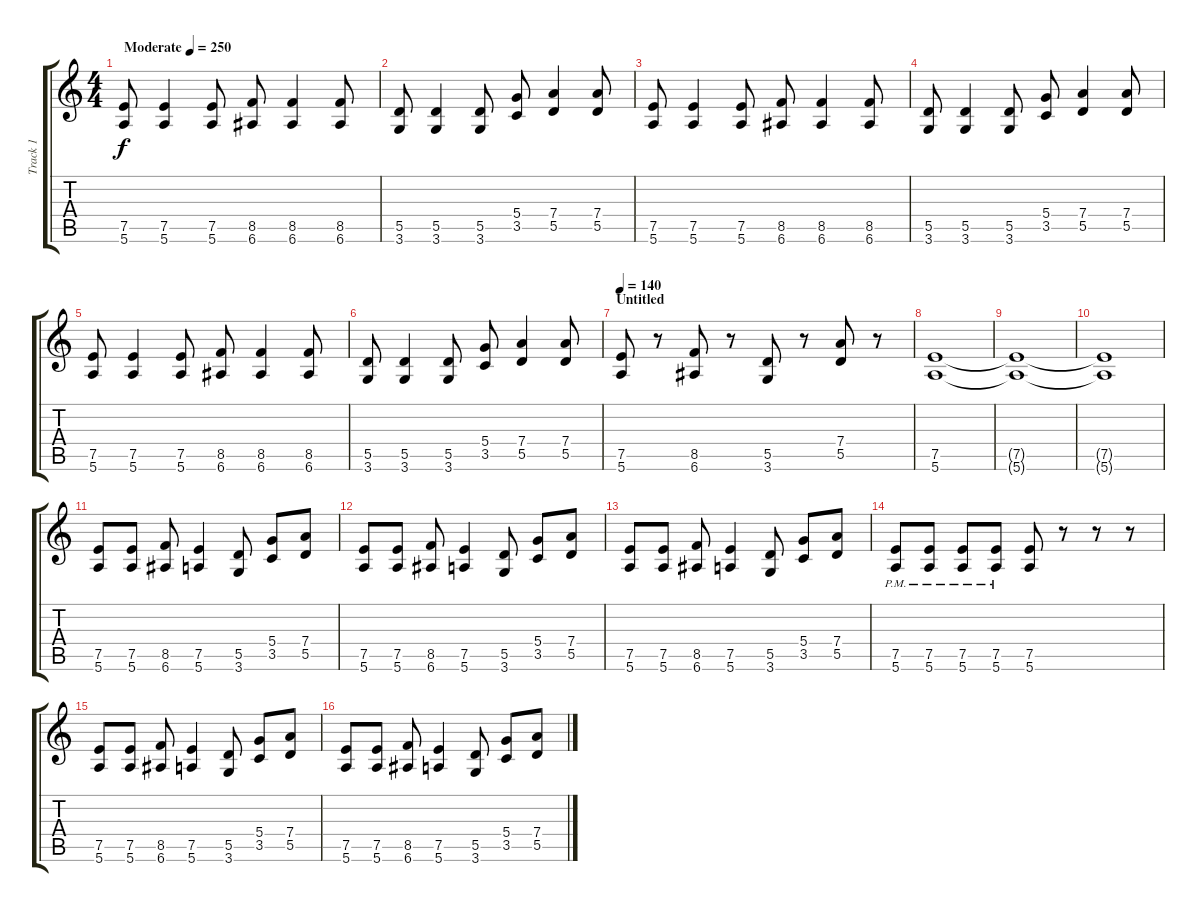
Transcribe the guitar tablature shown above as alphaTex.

\track ("Track 1" "Track 1") {instrument distortionguitar}
\staff {score tabs}
\tuning (E4 B3 G3 D3 A2 E2) {hide}
\ts (4 4)
\tempo (250 "Moderate")
\clef g2
\ks c
(7.5 5.6).8{dy f instrument distortionguitar} (7.5 5.6).4 (7.5 5.6).8 (8.5 6.6).8 (8.5 6.6).4 (8.5 6.6).8 |
(5.5 3.6).8 (5.5 3.6).4 (5.5 3.6).8 (5.4 3.5).8 (7.4 5.5).4 (7.4 5.5).8 |
(7.5 5.6).8 (7.5 5.6).4 (7.5 5.6).8 (8.5 6.6).8 (8.5 6.6).4 (8.5 6.6).8 |
(5.5 3.6).8 (5.5 3.6).4 (5.5 3.6).8 (5.4 3.5).8 (7.4 5.5).4 (7.4 5.5).8 |
(7.5 5.6).8 (7.5 5.6).4 (7.5 5.6).8 (8.5 6.6).8 (8.5 6.6).4 (8.5 6.6).8 |
(5.5 3.6).8 (5.5 3.6).4 (5.5 3.6).8 (5.4 3.5).8 (7.4 5.5).4 (7.4 5.5).8 |
\section ("" "Untitled")
\tempo 140
(7.5 5.6).8 r.8 (8.5 6.6).8 r.8 (5.5 3.6).8 r.8 (7.4 5.5).8 r.8 |
(7.5 5.6).1 |
(7.5{t} 5.6{t}).1 |
(7.5{t} 5.6{t}).1 |
(7.5 5.6).8 (7.5 5.6).8 (8.5 6.6).8 (7.5 5.6).4 (5.5 3.6).8 (5.4 3.5).8 (7.4 5.5).8 |
(7.5 5.6).8 (7.5 5.6).8 (8.5 6.6).8 (7.5 5.6).4 (5.5 3.6).8 (5.4 3.5).8 (7.4 5.5).8 |
(7.5 5.6).8 (7.5 5.6).8 (8.5 6.6).8 (7.5 5.6).4 (5.5 3.6).8 (5.4 3.5).8 (7.4 5.5).8 |
(7.5{pm} 5.6{pm}).8 (7.5{pm} 5.6{pm}).8 (7.5{pm} 5.6{pm}).8 (7.5{pm} 5.6{pm}).8 (7.5 5.6).8 r.8 r.8 r.8 |
(7.5 5.6).8 (7.5 5.6).8 (8.5 6.6).8 (7.5 5.6).4 (5.5 3.6).8 (5.4 3.5).8 (7.4 5.5).8 |
(7.5 5.6).8 (7.5 5.6).8 (8.5 6.6).8 (7.5 5.6).4 (5.5 3.6).8 (5.4 3.5).8 (7.4 5.5).8
